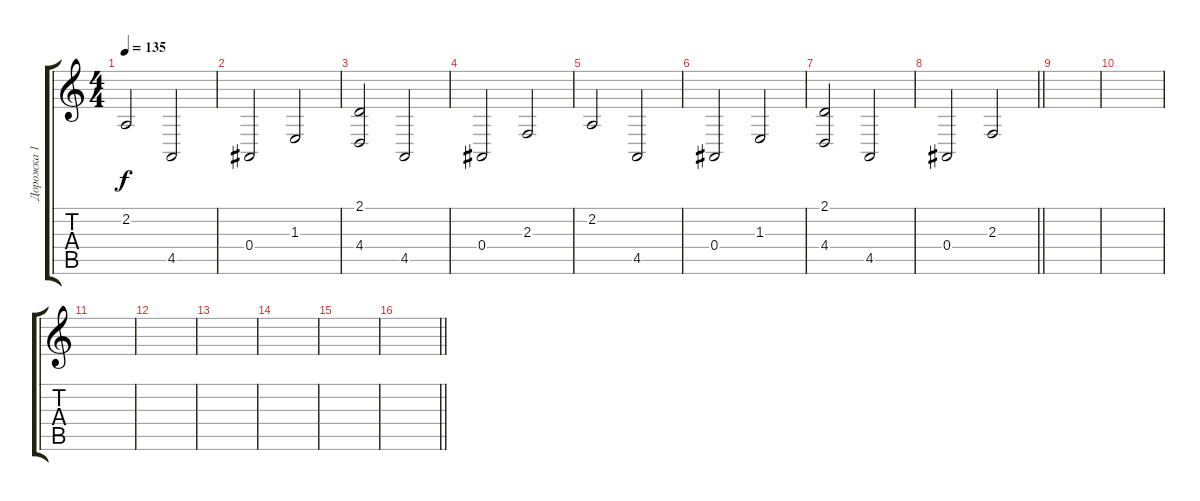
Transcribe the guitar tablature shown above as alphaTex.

\track ("Дорожка 1" "Дорожка 1") {instrument pad2warm}
\staff {score tabs}
\tuning (C4 G3 Eb3 Bb2 F2 C2) {hide}
\ts (4 4)
\tempo 135
\clef g2
\ks c
2.2.2{dy f} 4.5.2 |
0.4.2 1.3.2 |
(2.1 4.4).2 4.5.2 |
0.4.2 2.3.2 |
2.2.2 4.5.2 |
0.4.2 1.3.2 |
(2.1 4.4).2 4.5.2 |
\barLineRight lightlight
0.4.2 2.3.2 |
|
|
|
|
|
|
|
\barLineRight lightlight
